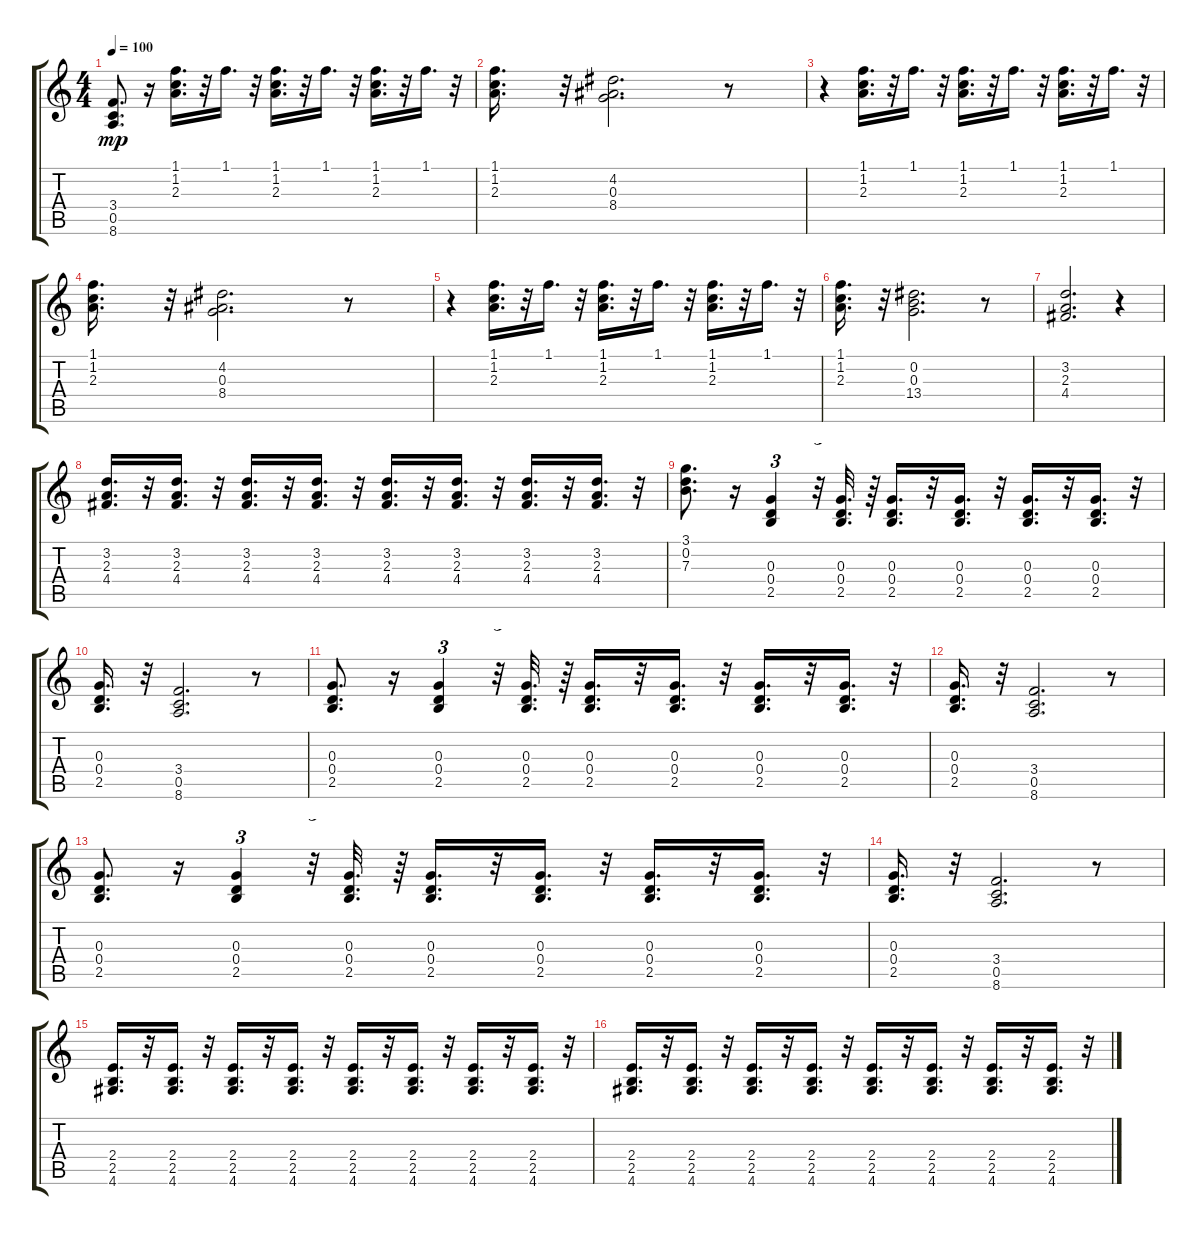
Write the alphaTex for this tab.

\track "" {instrument distortionguitar}
\staff {score tabs}
\tuning (E4 B3 G3 D3 A2 E2) {hide}
\ts (4 4)
\tempo 100
\clef g2
\ks c
(3.4 0.5 8.6).8{d dy mp} r.16 (1.1 1.2 2.3).16{d} r.32 1.1.16{d} r.32 (1.1 1.2 2.3).16{d} r.32 1.1.16{d} r.32 (1.1 1.2 2.3).16{d} r.32 1.1.16{d} r.32 |
(1.1 1.2 2.3).16{d} r.32 (4.2 0.3 8.4).2{d} r.8 |
r.4 (1.1 1.2 2.3).16{d} r.32 1.1.16{d} r.32 (1.1 1.2 2.3).16{d} r.32 1.1.16{d} r.32 (1.1 1.2 2.3).16{d} r.32 1.1.16{d} r.32 |
(1.1 1.2 2.3).16{d} r.32 (4.2 0.3 8.4).2{d} r.8 |
r.4 (1.1 1.2 2.3).16{d} r.32 1.1.16{d} r.32 (1.1 1.2 2.3).16{d} r.32 1.1.16{d} r.32 (1.1 1.2 2.3).16{d} r.32 1.1.16{d} r.32 |
(1.1 1.2 2.3).16{d} r.32 (0.2 0.3 13.4).2{d} r.8 |
(3.2 2.3 4.4).2{d} r.4 |
(3.2 2.3 4.4).16{d} r.32 (3.2 2.3 4.4).16{d} r.32 (3.2 2.3 4.4).16{d} r.32 (3.2 2.3 4.4).16{d} r.32 (3.2 2.3 4.4).16{d} r.32 (3.2 2.3 4.4).16{d} r.32 (3.2 2.3 4.4).16{d} r.32 (3.2 2.3 4.4).16{d} r.32 |
(3.1 0.2 7.3).8{d} r.16 (0.3 0.4 2.5).4{tu (3 2)} r.32{tu (3 2)} (0.3 0.4 2.5).32{d} r.64 (0.3 0.4 2.5).16{d} r.32 (0.3 0.4 2.5).16{d} r.32 (0.3 0.4 2.5).16{d} r.32 (0.3 0.4 2.5).16{d} r.32 |
(0.3 0.4 2.5).16{d} r.32 (3.4 0.5 8.6).2{d} r.8 |
(0.3 0.4 2.5).8{d} r.16 (0.3 0.4 2.5).4{tu (3 2)} r.32{tu (3 2)} (0.3 0.4 2.5).32{d} r.64 (0.3 0.4 2.5).16{d} r.32 (0.3 0.4 2.5).16{d} r.32 (0.3 0.4 2.5).16{d} r.32 (0.3 0.4 2.5).16{d} r.32 |
(0.3 0.4 2.5).16{d} r.32 (3.4 0.5 8.6).2{d} r.8 |
(0.3 0.4 2.5).8{d} r.16 (0.3 0.4 2.5).4{tu (3 2)} r.32{tu (3 2)} (0.3 0.4 2.5).32{d} r.64 (0.3 0.4 2.5).16{d} r.32 (0.3 0.4 2.5).16{d} r.32 (0.3 0.4 2.5).16{d} r.32 (0.3 0.4 2.5).16{d} r.32 |
(0.3 0.4 2.5).16{d} r.32 (3.4 0.5 8.6).2{d} r.8 |
(2.4 2.5 4.6).16{d} r.32 (2.4 2.5 4.6).16{d} r.32 (2.4 2.5 4.6).16{d} r.32 (2.4 2.5 4.6).16{d} r.32 (2.4 2.5 4.6).16{d} r.32 (2.4 2.5 4.6).16{d} r.32 (2.4 2.5 4.6).16{d} r.32 (2.4 2.5 4.6).16{d} r.32 |
(2.4 2.5 4.6).16{d} r.32 (2.4 2.5 4.6).16{d} r.32 (2.4 2.5 4.6).16{d} r.32 (2.4 2.5 4.6).16{d} r.32 (2.4 2.5 4.6).16{d} r.32 (2.4 2.5 4.6).16{d} r.32 (2.4 2.5 4.6).16{d} r.32 (2.4 2.5 4.6).16{d} r.32
